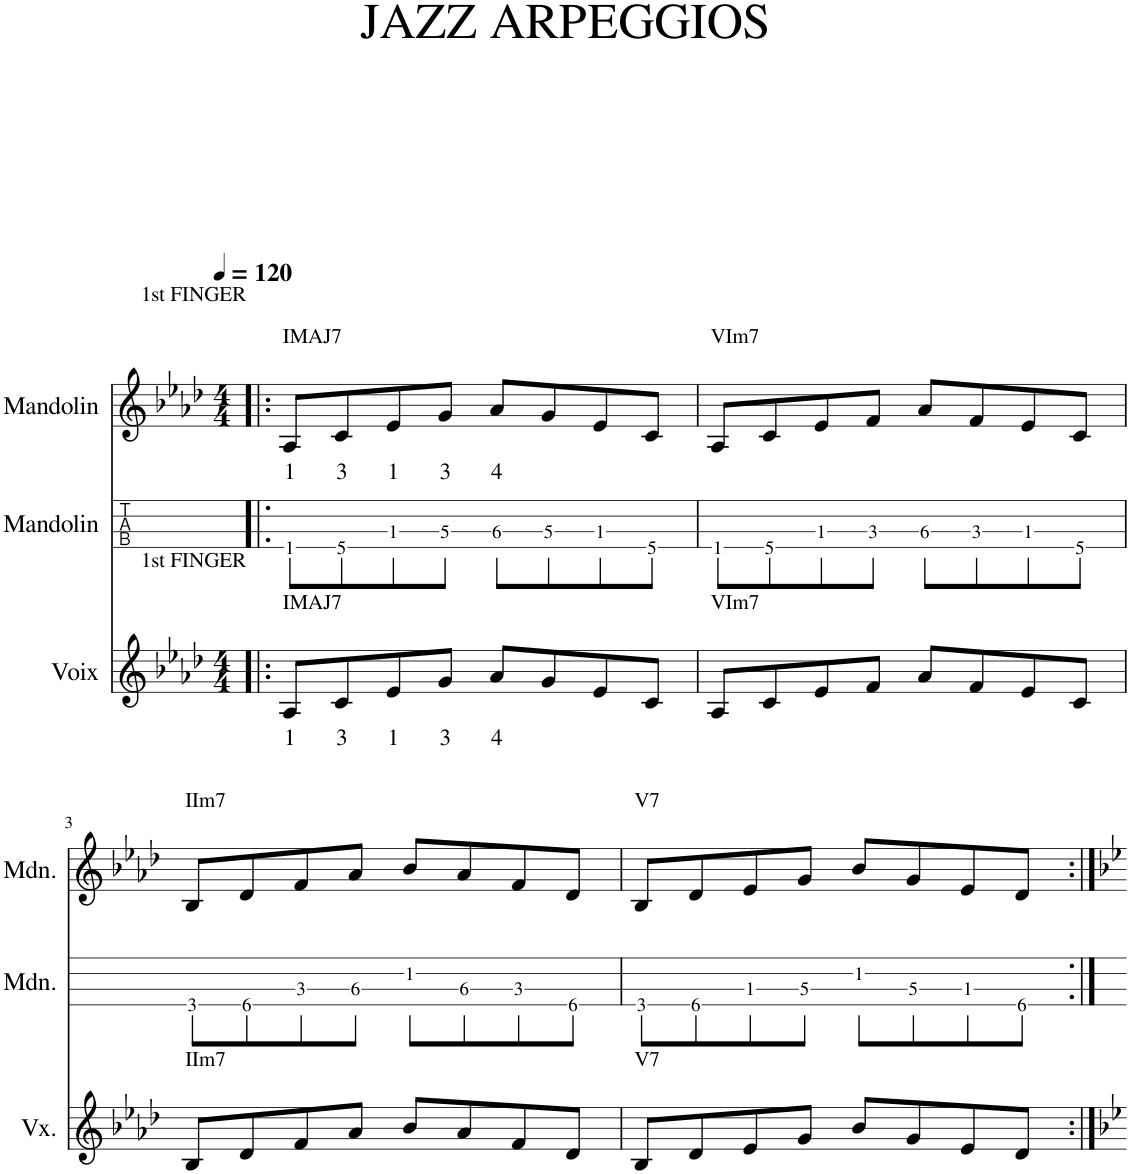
**kern	**text	**kern	**kern	**text
*part3	*part3	*part2	*part1	*part1
*staff3	*staff3	*staff2	*staff1	*staff1
*I"Voix	*	*I"Mandolin	*I"Mandolin	*
*I'Vx.	*	*I'Mdn.	*I'Mdn.	*
*	*	*stria4	*	*
*clefG2	*	*	*clefG2	*
*k[b-e-a-d-]	*	*k[b-e-a-d-]	*k[b-e-a-d-]	*
*M4/4	*	*M4/4	*M4/4	*
*MM120	*	*MM120	*MM120	*
=1!|:	=1!|:	=1!|:	=1!|:	=1!|:
!	!	!	!LO:TX:a:t=IMAJ7	!
!	!	!	!LO:TX:a:t=1st FINGER	!
!LO:TX:a:t=IMAJ7	!	!	!	!
!LO:TX:a:t=1st FINGER	!	!	!	!
!	!LO:LY:b	!	!	!LO:LY:b
8A-/L	1	8A-\L	8A-/L	1
!	!LO:LY:b	!	!	!LO:LY:b
8c/	3	8c\	8c/	3
!	!LO:LY:b	!	!	!LO:LY:b
8e-/	1	8e-\	8e-/	1
!	!LO:LY:b	!	!	!LO:LY:b
8g/J	3	8g\J	8g/J	3
!	!LO:LY:b	!	!	!LO:LY:b
8a-/L	4	8a-\L	8a-/L	4
8g/	.	8g\	8g/	.
8e-/	.	8e-\	8e-/	.
8c/J	.	8c\J	8c/J	.
=2	=2	=2	=2	=2
!	!	!	!LO:TX:a:t=VIm7	!
!LO:TX:a:t=VIm7	!	!	!	!
8A-/L	.	8A-\L	8A-/L	.
8c/	.	8c\	8c/	.
8e-/	.	8e-\	8e-/	.
8f/J	.	8f\J	8f/J	.
8a-/L	.	8a-\L	8a-/L	.
8f/	.	8f\	8f/	.
8e-/	.	8e-\	8e-/	.
8c/J	.	8c\J	8c/J	.
!!LO:LB:g=z
=3	=3	=3	=3	=3
!	!	!	!LO:TX:a:t=IIm7	!
!LO:TX:a:t=IIm7	!	!	!	!
8B-/L	.	8B-\L	8B-/L	.
8d-/	.	8d-\	8d-/	.
8f/	.	8f\	8f/	.
8a-/J	.	8a-\J	8a-/J	.
8b-/L	.	8b-\L	8b-/L	.
8a-/	.	8a-\	8a-/	.
8f/	.	8f\	8f/	.
8d-/J	.	8d-\J	8d-/J	.
=4	=4	=4	=4	=4
!	!	!	!LO:TX:a:t=V7	!
!LO:TX:a:t=V7	!	!	!	!
8B-/L	.	8B-\L	8B-/L	.
8d-/	.	8d-\	8d-/	.
8e-/	.	8e-\	8e-/	.
8g/J	.	8g\J	8g/J	.
8b-/L	.	8b-\L	8b-/L	.
8g/	.	8g\	8g/	.
8e-/	.	8e-\	8e-/	.
8d-/J	.	8d-\J	8d-/J	.
=:|!	=:|!	=:|!	=:|!	=:|!
*-	*-	*-	*-	*-
